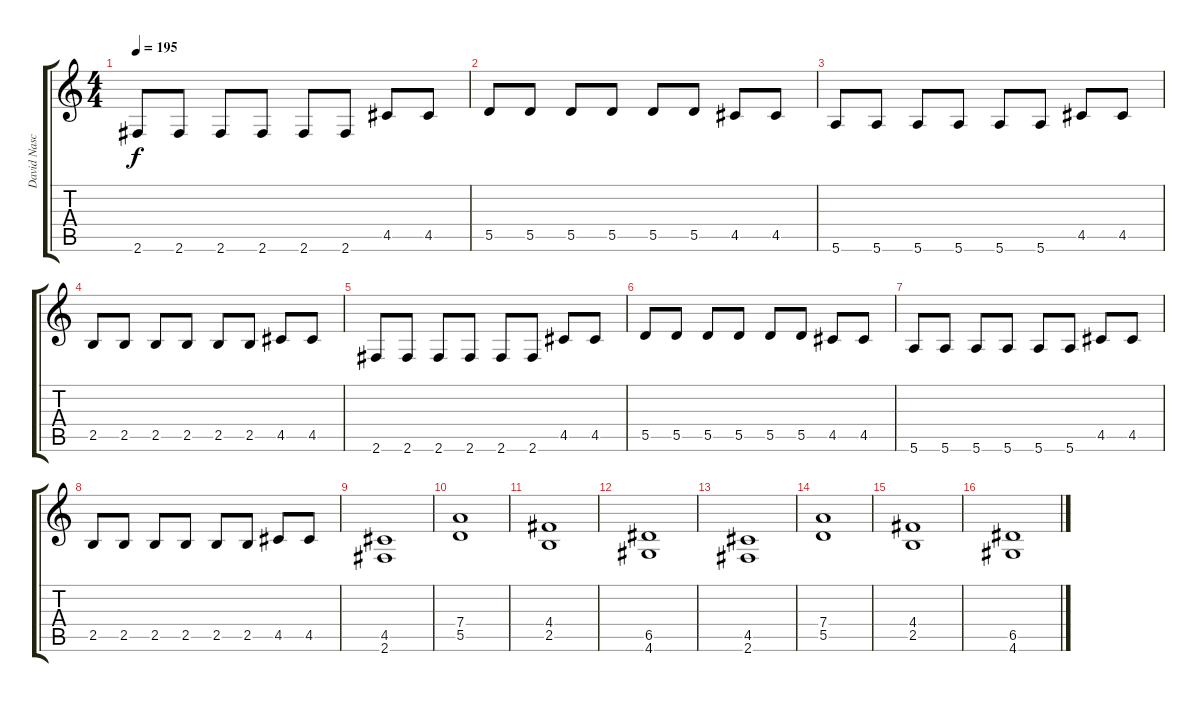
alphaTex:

\track ("David Nascimento" "David Nasc") {instrument distortionguitar}
\staff {score tabs}
\tuning (E4 B3 G3 D3 A2 E2) {hide}
\ts (4 4)
\tempo 195
\clef g2
\ks c
2.6.8{dy f} 2.6.8 2.6.8 2.6.8 2.6.8 2.6.8 4.5.8 4.5.8 |
5.5.8 5.5.8 5.5.8 5.5.8 5.5.8 5.5.8 4.5.8 4.5.8 |
5.6.8 5.6.8 5.6.8 5.6.8 5.6.8 5.6.8 4.5.8 4.5.8 |
2.5.8 2.5.8 2.5.8 2.5.8 2.5.8 2.5.8 4.5.8 4.5.8 |
2.6.8 2.6.8 2.6.8 2.6.8 2.6.8 2.6.8 4.5.8 4.5.8 |
5.5.8 5.5.8 5.5.8 5.5.8 5.5.8 5.5.8 4.5.8 4.5.8 |
5.6.8 5.6.8 5.6.8 5.6.8 5.6.8 5.6.8 4.5.8 4.5.8 |
2.5.8 2.5.8 2.5.8 2.5.8 2.5.8 2.5.8 4.5.8 4.5.8 |
(4.5 2.6).1 |
(7.4 5.5).1 |
(4.4 2.5).1 |
(6.5 4.6).1 |
(4.5 2.6).1 |
(7.4 5.5).1 |
(4.4 2.5).1 |
(6.5 4.6).1
